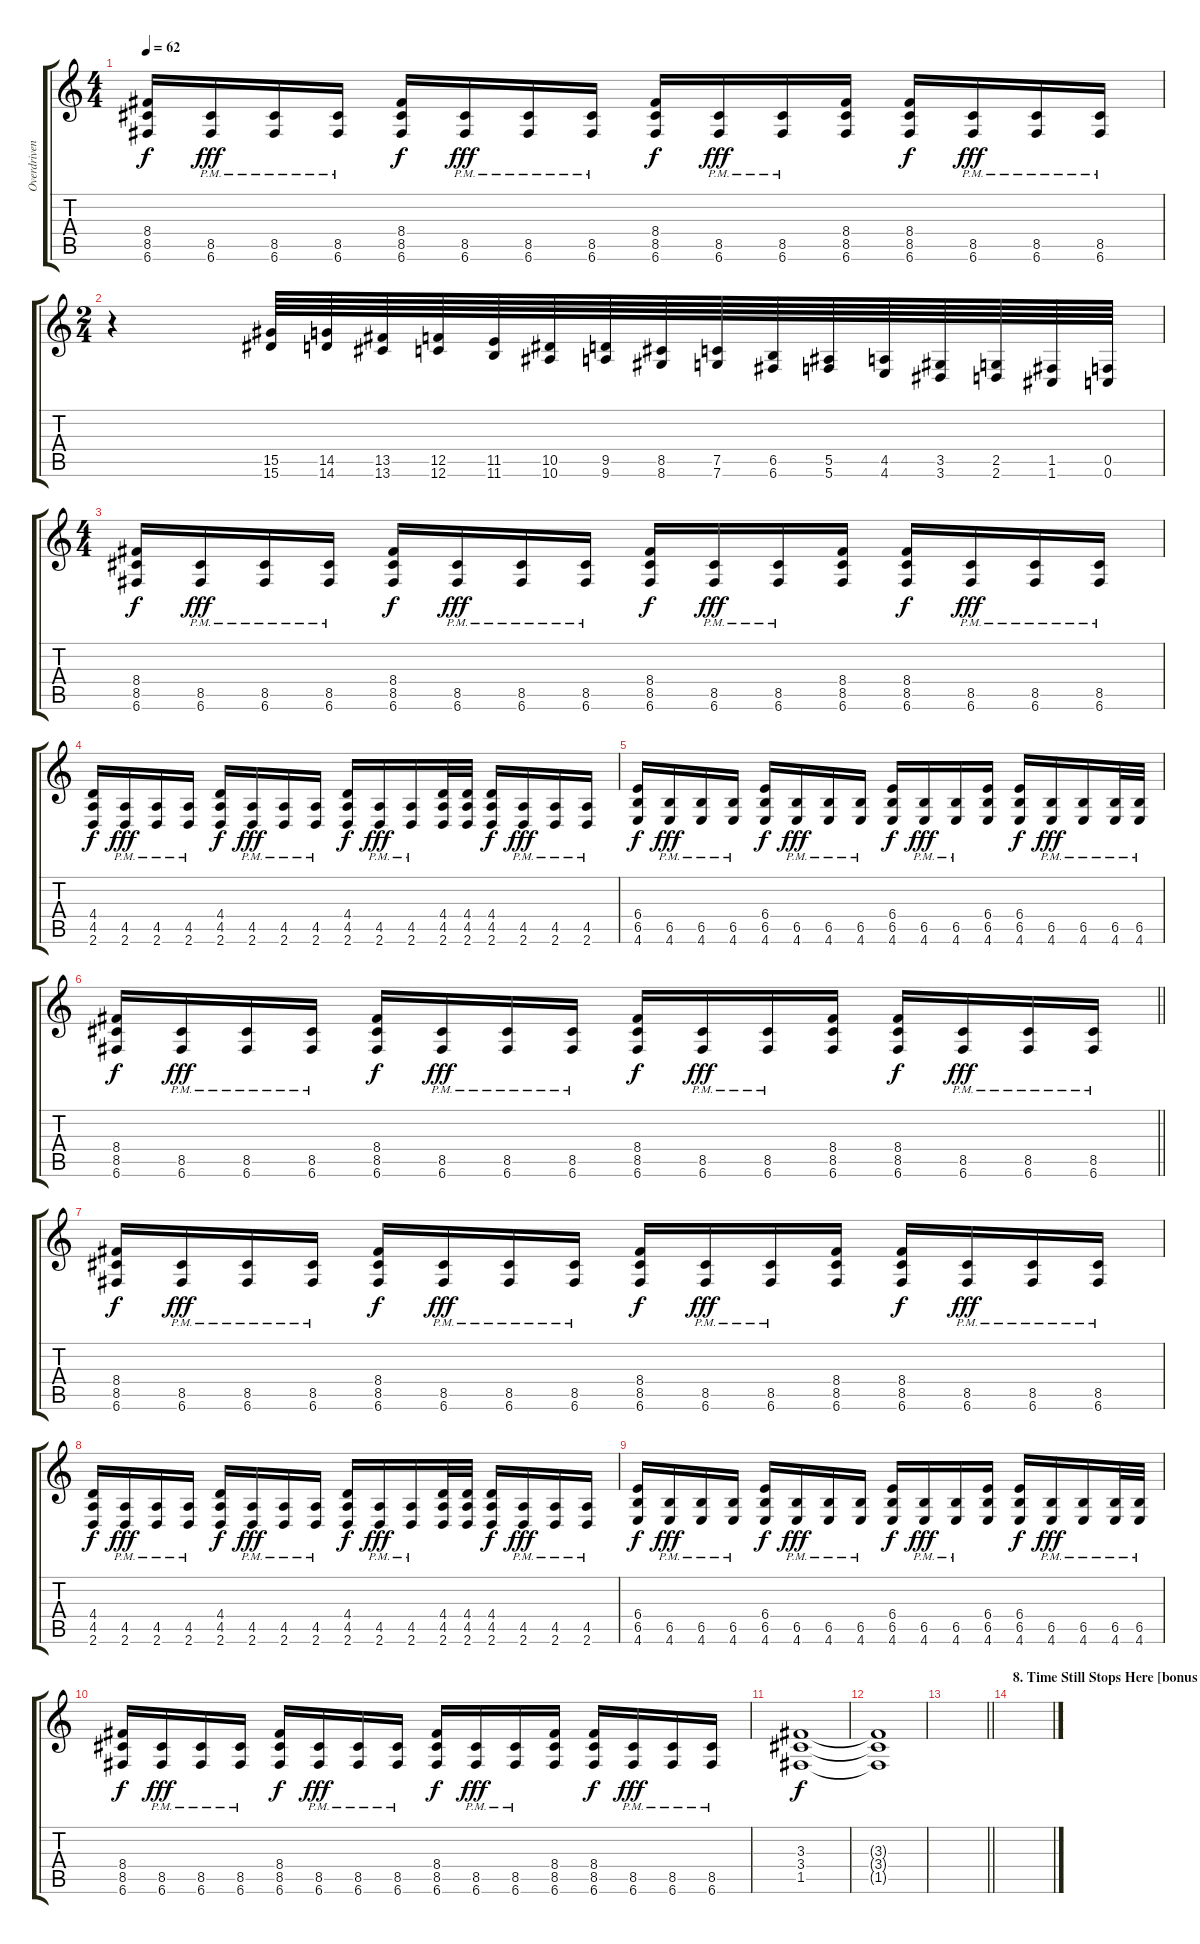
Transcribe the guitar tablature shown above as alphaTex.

\track ("Overdriven Guitar 2" "Overdriven") {instrument overdrivenguitar}
\staff {score tabs}
\tuning (C4 G3 Eb3 Bb2 F2 C2) {hide}
\ts (4 4)
\tempo 62
\clef g2
\ks c
(8.4 8.5 6.6).16{dy f} (8.5{pm} 6.6{pm}).16{dy fff} (8.5{pm} 6.6{pm}).16 (8.5{pm} 6.6{pm}).16 (8.4 8.5 6.6).16{dy f} (8.5{pm} 6.6{pm}).16{dy fff} (8.5{pm} 6.6{pm}).16 (8.5{pm} 6.6{pm}).16 (8.4 8.5 6.6).16{dy f} (8.5{pm} 6.6{pm}).16{dy fff} (8.5{pm} 6.6{pm}).16 (8.4 8.5 6.6).16 (8.4 8.5 6.6).16{dy f} (8.5{pm} 6.6{pm}).16{dy fff} (8.5{pm} 6.6{pm}).16 (8.5{pm} 6.6{pm}).16 |
\ts (2 4)
r.4 (15.5 15.6).64 (14.5 14.6).64 (13.5 13.6).64 (12.5 12.6).64 (11.5 11.6).64 (10.5 10.6).64 (9.5 9.6).64 (8.5 8.6).64 (7.5 7.6).64 (6.5 6.6).64 (5.5 5.6).64 (4.5 4.6).64 (3.5 3.6).64 (2.5 2.6).64 (1.5 1.6).64 (0.5 0.6).64 |
\ts (4 4)
(8.4 8.5 6.6).16{dy f} (8.5{pm} 6.6{pm}).16{dy fff} (8.5{pm} 6.6{pm}).16 (8.5{pm} 6.6{pm}).16 (8.4 8.5 6.6).16{dy f} (8.5{pm} 6.6{pm}).16{dy fff} (8.5{pm} 6.6{pm}).16 (8.5{pm} 6.6{pm}).16 (8.4 8.5 6.6).16{dy f} (8.5{pm} 6.6{pm}).16{dy fff} (8.5{pm} 6.6{pm}).16 (8.4 8.5 6.6).16 (8.4 8.5 6.6).16{dy f} (8.5{pm} 6.6{pm}).16{dy fff} (8.5{pm} 6.6{pm}).16 (8.5{pm} 6.6{pm}).16 |
(4.4 4.5 2.6).16{dy f} (4.5{pm} 2.6{pm}).16{dy fff} (4.5{pm} 2.6{pm}).16 (4.5{pm} 2.6{pm}).16 (4.4 4.5 2.6).16{dy f} (4.5{pm} 2.6{pm}).16{dy fff} (4.5{pm} 2.6{pm}).16 (4.5{pm} 2.6{pm}).16 (4.4 4.5 2.6).16{dy f} (4.5{pm} 2.6{pm}).16{dy fff} (4.5{pm} 2.6{pm}).16 (4.4 4.5 2.6).32 (4.4 4.5 2.6).32 (4.4 4.5 2.6).16{dy f} (4.5{pm} 2.6{pm}).16{dy fff} (4.5{pm} 2.6{pm}).16 (4.5{pm} 2.6{pm}).16 |
(6.4 6.5 4.6).16{dy f} (6.5{pm} 4.6{pm}).16{dy fff} (6.5{pm} 4.6{pm}).16 (6.5{pm} 4.6{pm}).16 (6.4 6.5 4.6).16{dy f} (6.5{pm} 4.6{pm}).16{dy fff} (6.5{pm} 4.6{pm}).16 (6.5{pm} 4.6{pm}).16 (6.4 6.5 4.6).16{dy f} (6.5{pm} 4.6{pm}).16{dy fff} (6.5{pm} 4.6{pm}).16 (6.4 6.5 4.6).16 (6.4 6.5 4.6).16{dy f} (6.5{pm} 4.6{pm}).16{dy fff} (6.5{pm} 4.6{pm}).16 (6.5{pm} 4.6{pm}).32 (6.5{pm} 4.6{pm}).32 |
\barLineRight lightlight
(8.4 8.5 6.6).16{dy f} (8.5{pm} 6.6{pm}).16{dy fff} (8.5{pm} 6.6{pm}).16 (8.5{pm} 6.6{pm}).16 (8.4 8.5 6.6).16{dy f} (8.5{pm} 6.6{pm}).16{dy fff} (8.5{pm} 6.6{pm}).16 (8.5{pm} 6.6{pm}).16 (8.4 8.5 6.6).16{dy f} (8.5{pm} 6.6{pm}).16{dy fff} (8.5{pm} 6.6{pm}).16 (8.4 8.5 6.6).16 (8.4 8.5 6.6).16{dy f} (8.5{pm} 6.6{pm}).16{dy fff} (8.5{pm} 6.6{pm}).16 (8.5{pm} 6.6{pm}).16 |
(8.4 8.5 6.6).16{dy f} (8.5{pm} 6.6{pm}).16{dy fff} (8.5{pm} 6.6{pm}).16 (8.5{pm} 6.6{pm}).16 (8.4 8.5 6.6).16{dy f} (8.5{pm} 6.6{pm}).16{dy fff} (8.5{pm} 6.6{pm}).16 (8.5{pm} 6.6{pm}).16 (8.4 8.5 6.6).16{dy f} (8.5{pm} 6.6{pm}).16{dy fff} (8.5{pm} 6.6{pm}).16 (8.4 8.5 6.6).16 (8.4 8.5 6.6).16{dy f} (8.5{pm} 6.6{pm}).16{dy fff} (8.5{pm} 6.6{pm}).16 (8.5{pm} 6.6{pm}).16 |
(4.4 4.5 2.6).16{dy f} (4.5{pm} 2.6{pm}).16{dy fff} (4.5{pm} 2.6{pm}).16 (4.5{pm} 2.6{pm}).16 (4.4 4.5 2.6).16{dy f} (4.5{pm} 2.6{pm}).16{dy fff} (4.5{pm} 2.6{pm}).16 (4.5{pm} 2.6{pm}).16 (4.4 4.5 2.6).16{dy f} (4.5{pm} 2.6{pm}).16{dy fff} (4.5{pm} 2.6{pm}).16 (4.4 4.5 2.6).32 (4.4 4.5 2.6).32 (4.4 4.5 2.6).16{dy f} (4.5{pm} 2.6{pm}).16{dy fff} (4.5{pm} 2.6{pm}).16 (4.5{pm} 2.6{pm}).16 |
(6.4 6.5 4.6).16{dy f} (6.5{pm} 4.6{pm}).16{dy fff} (6.5{pm} 4.6{pm}).16 (6.5{pm} 4.6{pm}).16 (6.4 6.5 4.6).16{dy f} (6.5{pm} 4.6{pm}).16{dy fff} (6.5{pm} 4.6{pm}).16 (6.5{pm} 4.6{pm}).16 (6.4 6.5 4.6).16{dy f} (6.5{pm} 4.6{pm}).16{dy fff} (6.5{pm} 4.6{pm}).16 (6.4 6.5 4.6).16 (6.4 6.5 4.6).16{dy f} (6.5{pm} 4.6{pm}).16{dy fff} (6.5{pm} 4.6{pm}).16 (6.5{pm} 4.6{pm}).32 (6.5{pm} 4.6{pm}).32 |
(8.4 8.5 6.6).16{dy f} (8.5{pm} 6.6{pm}).16{dy fff} (8.5{pm} 6.6{pm}).16 (8.5{pm} 6.6{pm}).16 (8.4 8.5 6.6).16{dy f} (8.5{pm} 6.6{pm}).16{dy fff} (8.5{pm} 6.6{pm}).16 (8.5{pm} 6.6{pm}).16 (8.4 8.5 6.6).16{dy f} (8.5{pm} 6.6{pm}).16{dy fff} (8.5{pm} 6.6{pm}).16 (8.4 8.5 6.6).16 (8.4 8.5 6.6).16{dy f} (8.5{pm} 6.6{pm}).16{dy fff} (8.5{pm} 6.6{pm}).16 (8.5{pm} 6.6{pm}).16 |
(3.3 3.4 1.5).1{dy f} |
(3.3{t} 3.4{t} 1.5{t}).1 |
\barLineRight lightlight
|
\section ("" "8. Time Still Stops Here [bonus track]")
